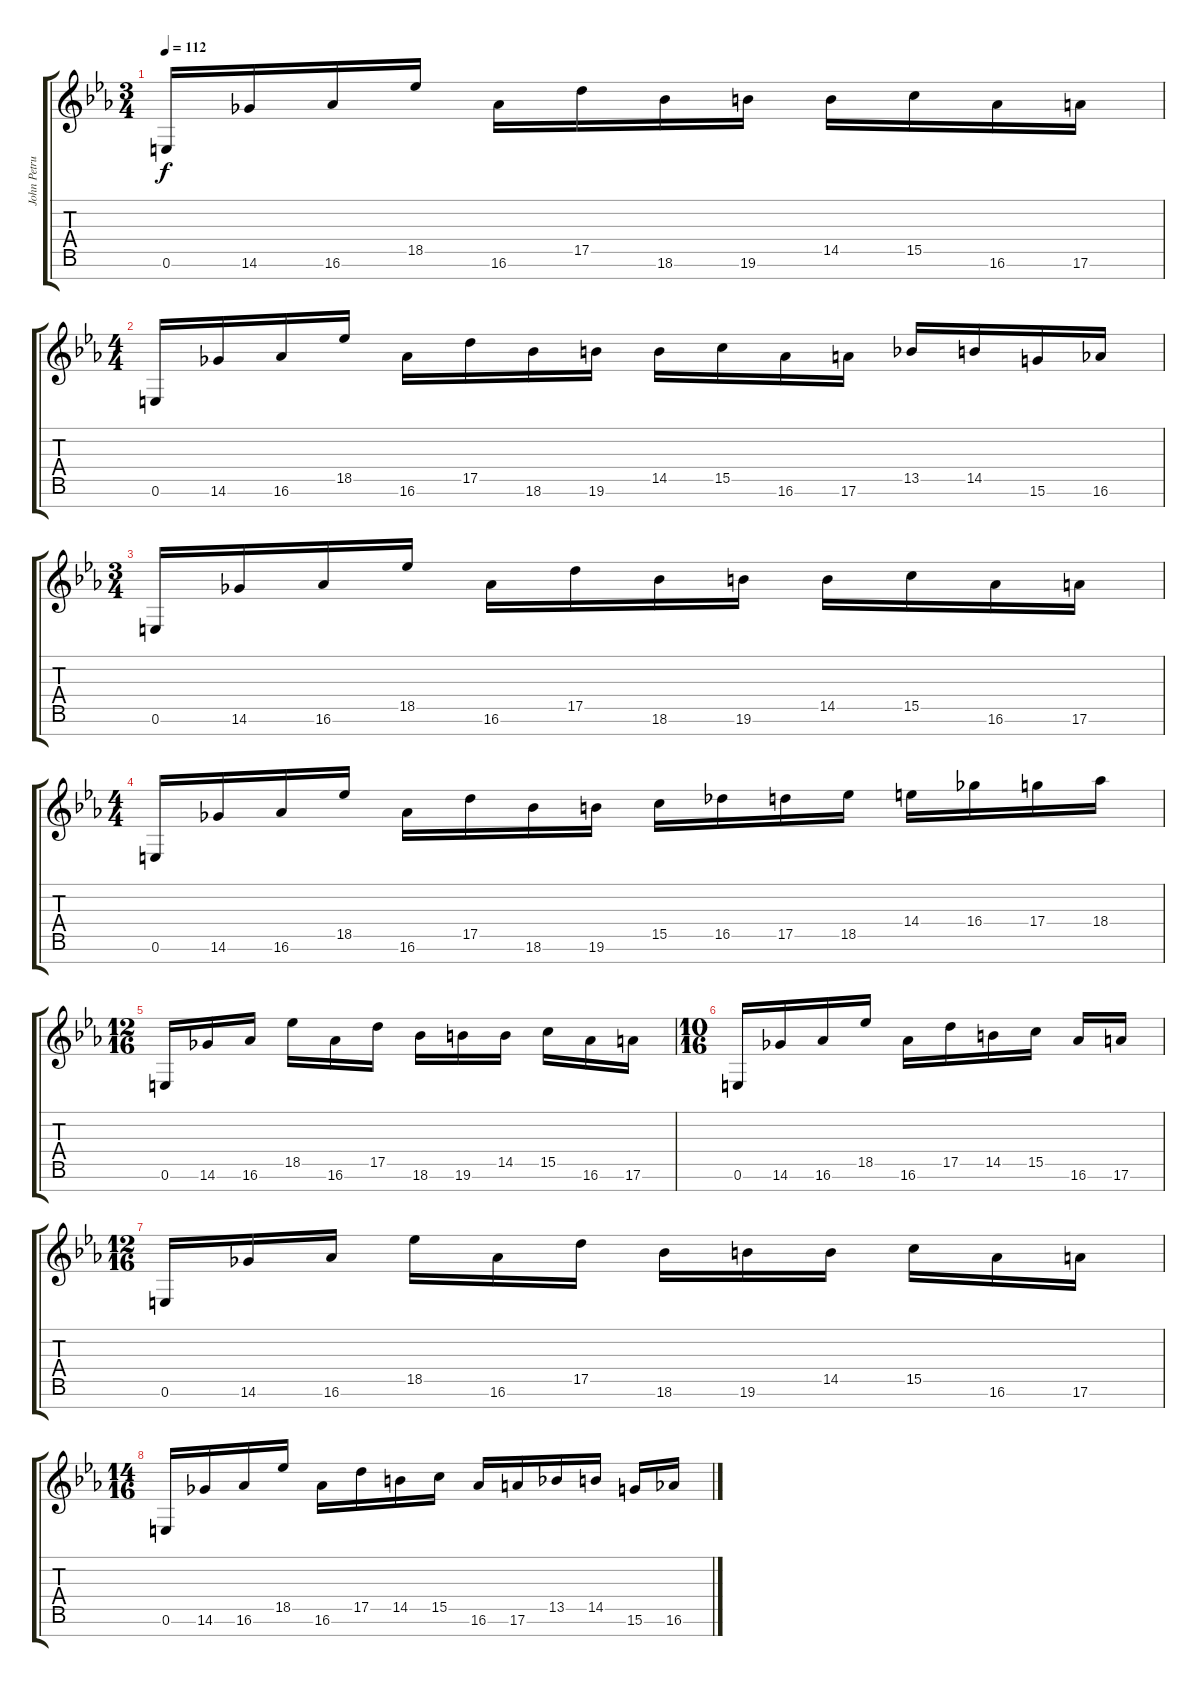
\track ("John Petrucci" "John Petru") {instrument acousticguitarsteel}
\staff {score tabs}
\tuning (E4 B3 G3 D3 A2 E2 B1) {hide}
\ts (3 4)
\tempo 112
\clef g2
\ks eb
0.6.16{dy f} 14.6.16 16.6.16 18.5.16 16.6.16 17.5.16 18.6.16 19.6.16 14.5.16 15.5.16 16.6.16 17.6.16 |
\ts (4 4)
0.6.16 14.6.16 16.6.16 18.5.16 16.6.16 17.5.16 18.6.16 19.6.16 14.5.16 15.5.16 16.6.16 17.6.16 13.5.16 14.5.16 15.6.16 16.6.16 |
\ts (3 4)
0.6.16 14.6.16 16.6.16 18.5.16 16.6.16 17.5.16 18.6.16 19.6.16 14.5.16 15.5.16 16.6.16 17.6.16 |
\ts (4 4)
0.6.16 14.6.16 16.6.16 18.5.16 16.6.16 17.5.16 18.6.16 19.6.16 15.5.16 16.5.16 17.5.16 18.5.16 14.4.16 16.4.16 17.4.16 18.4.16 |
\ts (12 16)
0.6.16 14.6.16 16.6.16 18.5.16 16.6.16 17.5.16 18.6.16 19.6.16 14.5.16 15.5.16 16.6.16 17.6.16 |
\ts (10 16)
0.6.16 14.6.16 16.6.16 18.5.16 16.6.16 17.5.16 14.5.16 15.5.16 16.6.16 17.6.16 |
\ts (12 16)
0.6.16 14.6.16 16.6.16 18.5.16 16.6.16 17.5.16 18.6.16 19.6.16 14.5.16 15.5.16 16.6.16 17.6.16 |
\ts (14 16)
0.6.16 14.6.16 16.6.16 18.5.16 16.6.16 17.5.16 14.5.16 15.5.16 16.6.16 17.6.16 13.5.16 14.5.16 15.6.16 16.6.16
